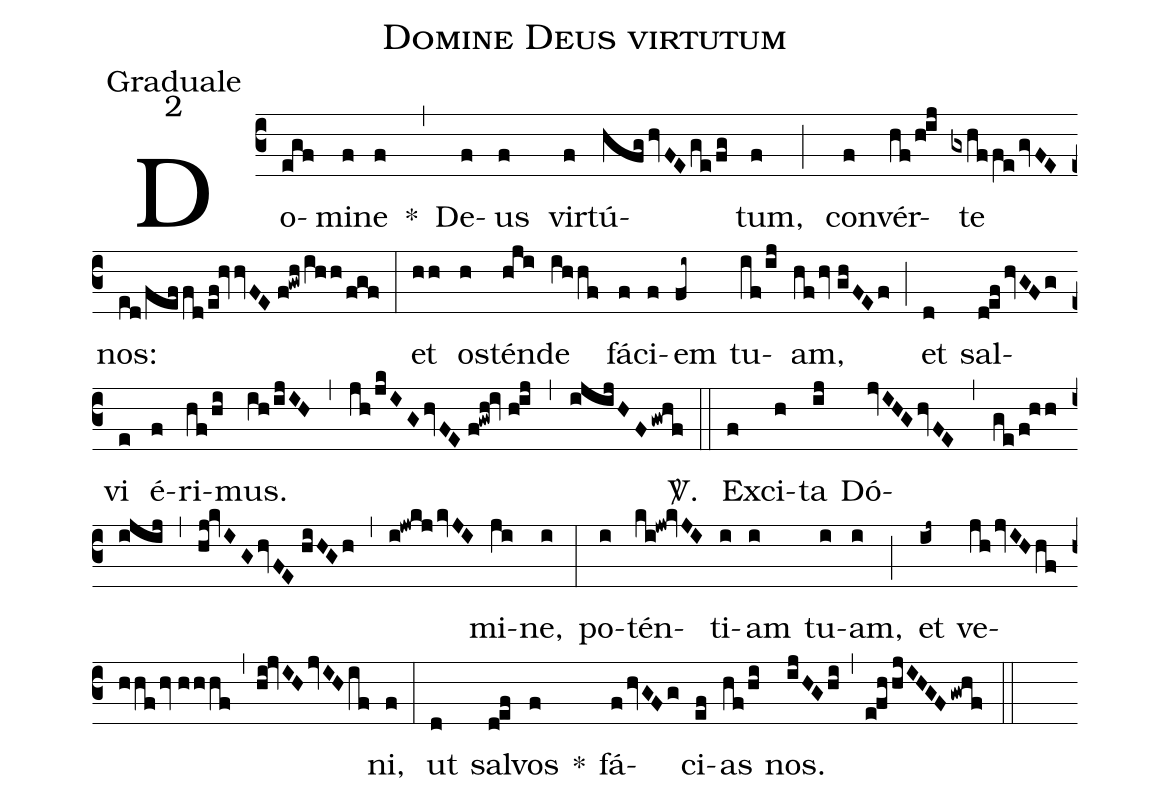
name:Domine Deus virtutum;
office-part:Graduale;
mode:2;
%%
(c3) Do(egf)mi(f)ne(f) *(,) De(f)us(f) vir(f)tú(hfg/hvFEge/fg)tum,(f) (;) con(f)vér(hf/h!ij)te(gxhf/fe/gvFE) nos:(ed/fef/fd/ef!hvvFE//f!gwh/ihh/fgf) (:) et(hh) os(h)tén(hji)de(ih/hf) fá(f)ci(f)em(fi~) tu(if/ij)am,(hfhv//ghFEf) (;) et(d) sal(d!efhvGFg)vi(e) é(f)ri(hf/hi)mus.(ih/ijIH,jh/jkIGhvFE//f!gwh!iv//h!ij,ijijHFgwhf) <sp>V/</sp>.(::) Ex(f)ci(h)ta(ij) Dó(jvIHGhvFE,ge/f!hh/ijij,hj!kvIGhvFE//hiHGh,i!jwkj/kvJI)mi(ji)ne,(i) (:) po(i)tén(ki!jw!kvJI)ti(i)am(i) tu(i)am,(i) (;) et(ij~) ve(jhjvIHhf//hhfhv//hhhf,hi!jvIHjvIHif)ni,(f) (:) ut(d) sal(d!ef)vos(f) *() fá(fhvGFg)ci(ef)as(hf/hi) nos.(ijHGhi,e!fh/hjIHGFgwhf) (::)
